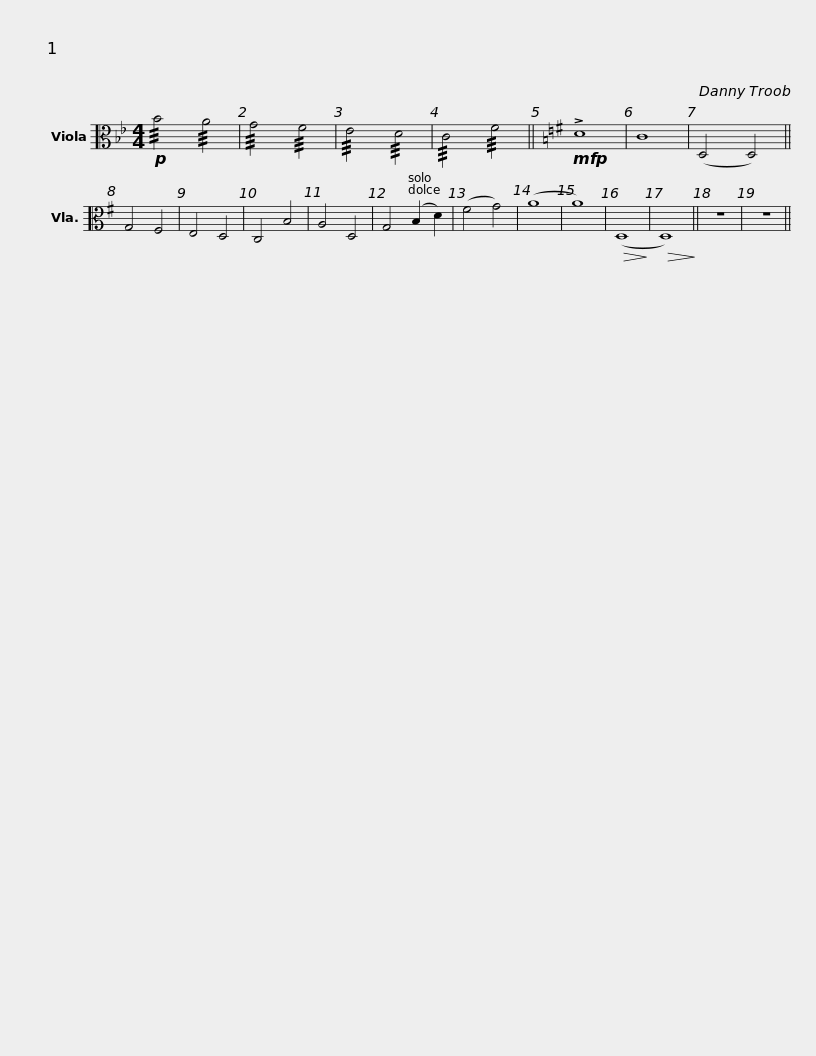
X:1
L:1/8
M:4/4
I:linebreak $
K:Bb
V:1 alto
V:1
!p! !///!B4 !///!A4 | !///!G4 !///!F4 | !///!E4 !///!D4 | !///!C4 !///!F4 ||[K:G]!mf!!p! !>!D8 | %5
 C8 | (D,4 D,4) || G,4 F,4 | E,4 D,4 | C,4 B,4 | %10
 A,4 D,4 | G,4 (B,2 D2) | (F4 G4) | (A8 | A8) | %15
!>(! (D,8!>)! |$!>(! D,8)!>)! || z8 | z8 || %19
